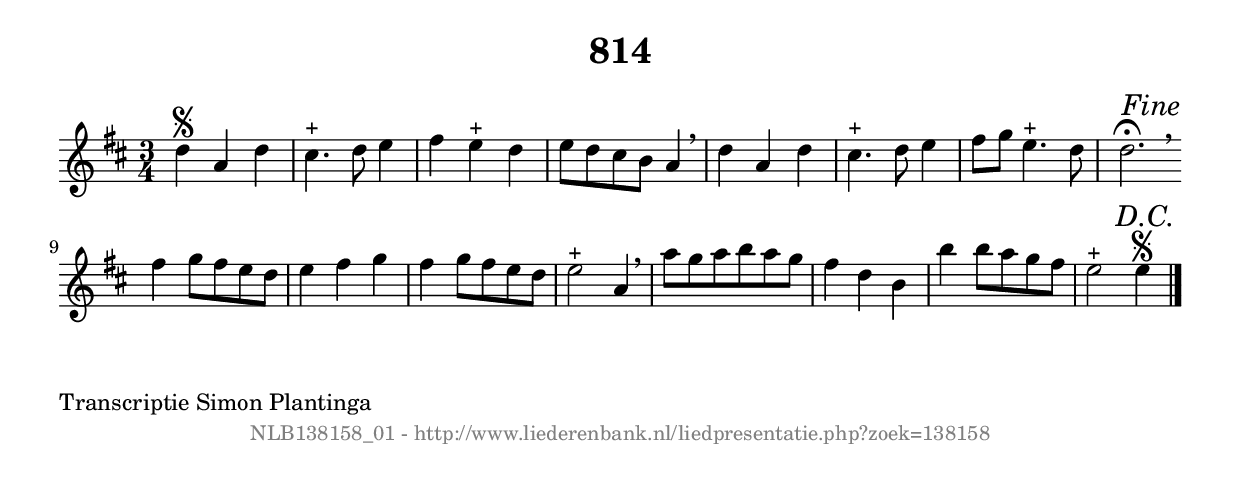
%
% produced by wce2krn 1.64 (7 June 2014)
%
\version"2.16"
#(append! paper-alist '(("long" . (cons (* 210 mm) (* 2000 mm)))))
#(set-default-paper-size "long")
sb = {\breathe}
mBreak = {\breathe }
bBreak = {\breathe }
x = {\once\override NoteHead #'style = #'cross }
gl=\glissando
itime={\override Staff.TimeSignature #'stencil = ##f }
ficta = {\once\set suggestAccidentals = ##t}
fine = {\once\override Score.RehearsalMark #'self-alignment-X = #1 \mark \markup {\italic{Fine}}}
dc = {\once\override Score.RehearsalMark #'self-alignment-X = #1 \mark \markup {\italic{D.C.}}}
dcf = {\once\override Score.RehearsalMark #'self-alignment-X = #1 \mark \markup {\italic{D.C. al Fine}}}
dcc = {\once\override Score.RehearsalMark #'self-alignment-X = #1 \mark \markup {\italic{D.C. al Coda}}}
ds = {\once\override Score.RehearsalMark #'self-alignment-X = #1 \mark \markup {\italic{D.S.}}}
dsf = {\once\override Score.RehearsalMark #'self-alignment-X = #1 \mark \markup {\italic{D.S. al Fine}}}
dsc = {\once\override Score.RehearsalMark #'self-alignment-X = #1 \mark \markup {\italic{D.S. al Coda}}}
pv = {\set Score.repeatCommands = #'((volta "1"))}
sv = {\set Score.repeatCommands = #'((volta "2"))}
tv = {\set Score.repeatCommands = #'((volta "3"))}
qv = {\set Score.repeatCommands = #'((volta "4"))}
xv = {\set Score.repeatCommands = #'((volta #f))}
\header{ tagline = ""
title = "814"
}
\score {{
\key d \major
\relative g'
{
\set melismaBusyProperties = #'()
\time 3/4
\tempo 4=120
\override Score.MetronomeMark #'transparent = ##t
\override Score.RehearsalMark #'break-visibility = #(vector #t #t #f)
d'4\segno a4 d4 | cis4.^"+" d8 e4 | fis4 e4^"+" d4 | e8 d8 cis8 b8 a4 \sb | d4 a4 d4 | cis4.^"+" d8 e4 | fis8 g8 e4.^"+" d8 | d2.^\fermata\fine \bar ":|:" \bBreak
fis4 g8 fis8 e8 d8 | e4 fis4 g4 | fis4 g8 fis8 e8 d8 | e2^"+" a,4 \sb | a'8 g8 a8 b8 a8 g8 | fis4 d4 b4 | b'4 b8 a8 g8 fis8 | e2^"+" e4\segno\dc \bar "|."
 }}
 \midi { }
 \layout {
            indent = 0.0\cm
}
}
\markup { \wordwrap-string #" 
Transcriptie Simon Plantinga
"}
\markup { \vspace #0 } \markup { \with-color #grey \fill-line { \center-column { \smaller "NLB138158_01 - http://www.liederenbank.nl/liedpresentatie.php?zoek=138158" } } }
